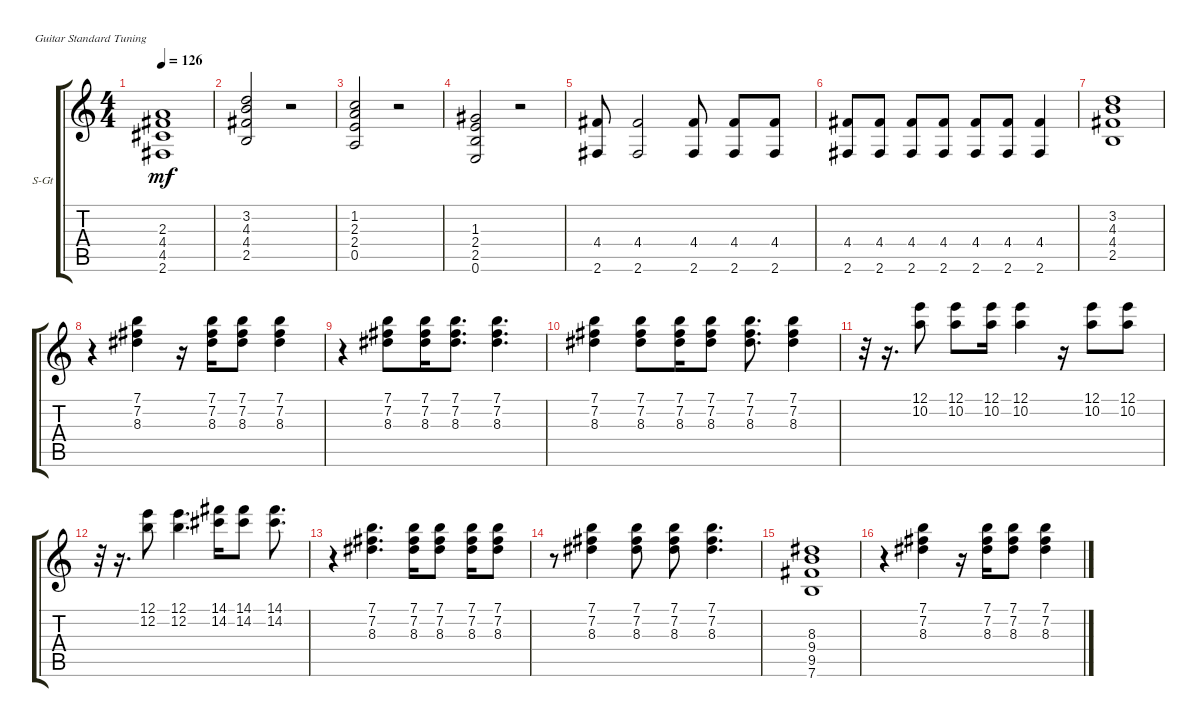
\bracketExtendMode groupsimilarinstruments
\firstSystemTrackNameOrientation horizontal
\otherSystemsTrackNameOrientation horizontal
\track ("Steel Guitar" "S-Gt") {instrument acousticguitarsteel}
\staff {score tabs}
\tuning (E4 B3 G3 D3 A2 E2)
\ts (4 4)
\tempo 126
\clef g2
\ks c
(4.4 4.5 2.6 2.3).1{dy mf} |
(4.3 2.5 4.4 3.2).2 r.2 |
(2.3 0.5 2.4 1.2).2 r.2 |
(2.4 0.6 2.5 1.3).2 r.2 |
(2.6 4.4).8 (4.4 2.6).2 (4.4 2.6).8 (4.4 2.6).8 (4.4 2.6).8 |
(4.4 2.6).8 (4.4 2.6).8 (4.4 2.6).8 (4.4 2.6).8 (2.6 4.4).8 (2.6 4.4).8 (4.4 2.6).4 |
(2.5 3.2 4.4 4.3).1 |
r.4 (7.1 7.2 8.3).4 r.16 (7.1 8.3 7.2).16 (7.1 7.2 8.3).8 (7.1 8.3 7.2).4 |
r.4 (7.1 7.2 8.3).8 (7.1 8.3 7.2).16 (7.1 7.2 8.3).8{d} (7.1 8.3 7.2).4{d} |
(7.1 8.3 7.2).4 (7.1 7.2 8.3).8 (7.1 8.3 7.2).16 (7.1 7.2 8.3).8 (7.1 8.3 7.2).8{d} (7.1 7.2 8.3).4 |
r.32 r.16{d} (12.1 10.2).8 (12.1 10.2).8 (12.1 10.2).16 (12.1 10.2).4 r.16 (12.1 10.2).8 (12.1 10.2).8 |
r.32 r.16{d} (12.1 12.2).8 (12.1 12.2).4{d} (14.2 14.1).16 (14.2 14.1).8 (14.2 14.1).8{d} |
r.4 (7.1 8.3 7.2).4{d} (7.1 8.3 7.2).16 (7.1 8.3 7.2).8 (7.1 8.3 7.2).16 (7.1 8.3 7.2).8 |
r.8 (7.1 8.3 7.2).4 (7.1 8.3 7.2).8 (7.1 8.3 7.2).8 (7.1 8.3 7.2).4{d} |
(7.6 9.5 9.4 8.3).1 |
r.4 (7.1 8.3 7.2).4 r.16 (7.1 8.3 7.2).16 (7.1 8.3 7.2).8 (7.1 8.3 7.2).4
